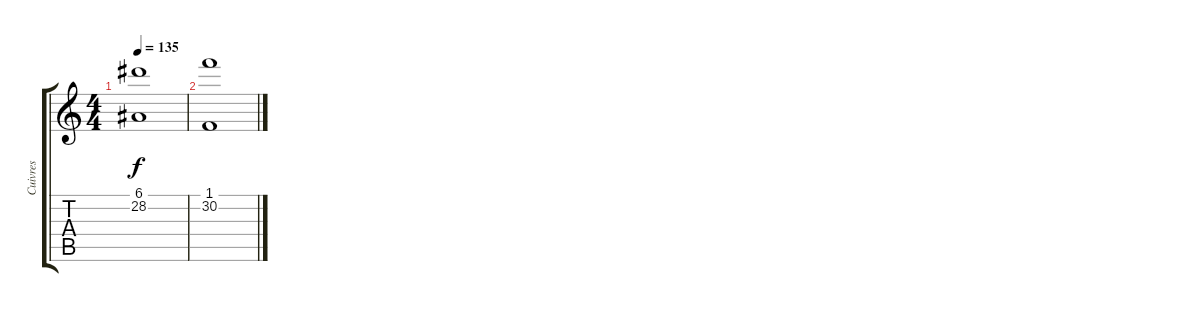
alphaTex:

\track ("Cuivres" "Cuivres") {instrument brasssection}
\staff {score tabs}
\tuning (E4 B3 G3 D3 A2 E2) {hide}
\ts (4 4)
\tempo 135
\clef g2
\ks c
(6.1 28.2).1{dy f} |
(1.1 30.2).1
